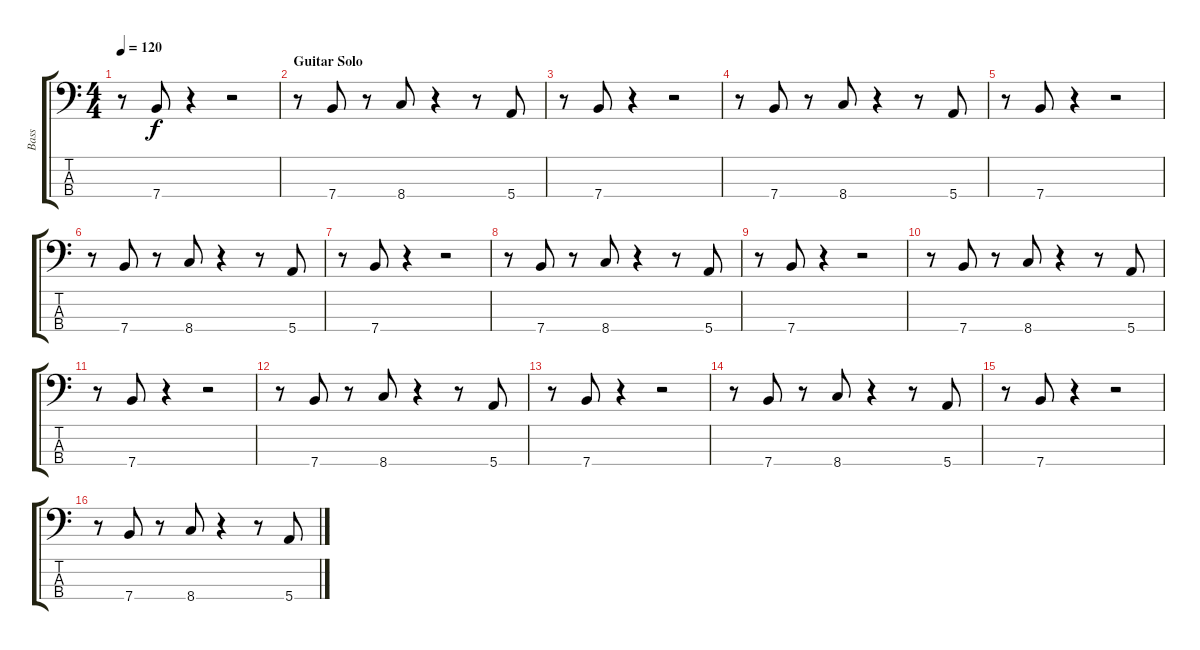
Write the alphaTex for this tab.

\track ("Bass" "Bass") {instrument electricbassfinger}
\staff {score tabs}
\tuning (G2 D2 A1 E1) {hide}
\ts (4 4)
\tempo 120
\clef f4
\ks c
r.8{dy f} 7.4.8 r.4 r.2 |
\section ("" "Guitar Solo")
r.8 7.4.8 r.8 8.4.8 r.4 r.8 5.4.8 |
r.8 7.4.8 r.4 r.2 |
r.8 7.4.8 r.8 8.4.8 r.4 r.8 5.4.8 |
r.8 7.4.8 r.4 r.2 |
r.8 7.4.8 r.8 8.4.8 r.4 r.8 5.4.8 |
r.8 7.4.8 r.4 r.2 |
r.8 7.4.8 r.8 8.4.8 r.4 r.8 5.4.8 |
r.8 7.4.8 r.4 r.2 |
r.8 7.4.8 r.8 8.4.8 r.4 r.8 5.4.8 |
r.8 7.4.8 r.4 r.2 |
r.8 7.4.8 r.8 8.4.8 r.4 r.8 5.4.8 |
r.8 7.4.8 r.4 r.2 |
r.8 7.4.8 r.8 8.4.8 r.4 r.8 5.4.8 |
r.8 7.4.8 r.4 r.2 |
r.8 7.4.8 r.8 8.4.8 r.4 r.8 5.4.8
